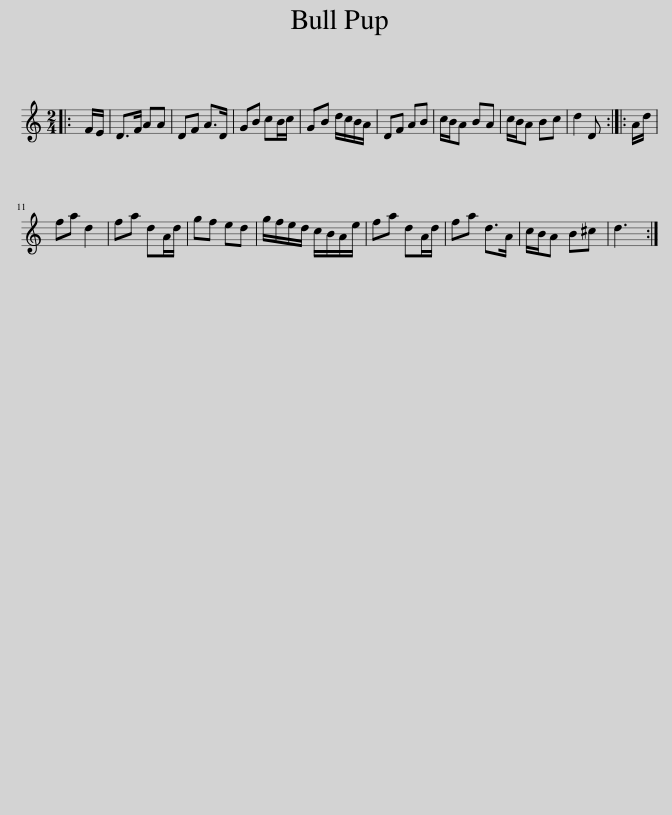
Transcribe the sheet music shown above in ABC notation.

X:1
L:1/8
M:2/4
I:linebreak $
K:C
V:1 treble
V:1
|: F/E/ | D>F AA | DF A>D | GB cB/c/ | GB d/c/B/A/ | %5
 DF AB | c/B/A BA | c/B/A Bc | d2 D :: A/d/ |$ %10
 fa d2 | fa dA/d/ | gf ed | g/f/e/d/ c/B/A/e/ | fa dA/d/ | %15
 fa d>A | c/B/A B^c | d3 :| %18
